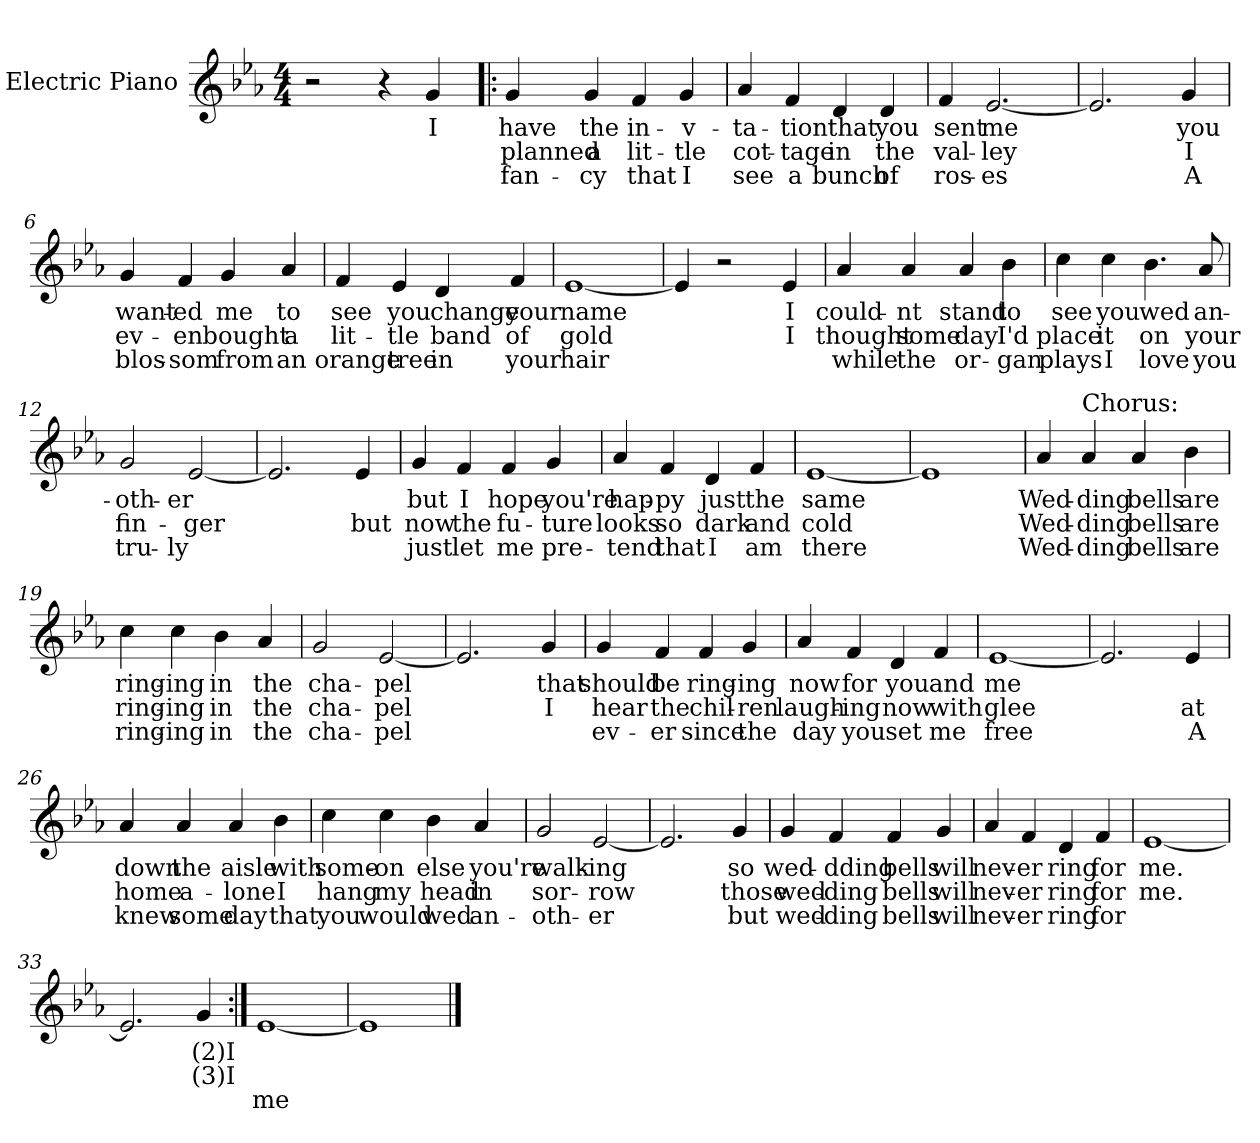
**kern	**text	**text	**text
*part1	*part1	*part1	*part1
*staff1	*staff1	*staff1	*staff1
*I"Electric Piano	*	*	*
*I'E.Pno	*	*	*
*clefG2	*	*	*
*k[b-e-a-]	*	*	*
*E-:	*	*	*
*M4/4	*	*	*
=1	=1	=1	=1
2r	.	.	.
4r	.	.	.
4g/	I	.	.
=2!|:	=2!|:	=2!|:	=2!|:
4g/	have	planned	fan-
4g/	the	a	-cy
4f/	in-	lit-	that
4g/	-v-	-tle	I
=3	=3	=3	=3
4a-/	-ta-	cot-	see
4f/	-tion	-tage	a
4d/	that	in	bunch
4d/	you	the	of
=4	=4	=4	=4
4f/	sent	val-	ros-
[2.e-/	me	-ley	-es
=5	=5	=5	=5
2.e-/]	.	.	.
4g/	you	I	A
!!LO:LB:g=z
=6	=6	=6	=6
4g/	want-	ev-	blos-
4f/	-ed	-en	-som
4g/	me	bought	from
4a-/	to	a	an
=7	=7	=7	=7
4f/	see	lit-	orange
4e-/	you	-tle	tree
4d/	change	band	in
4f/	your	of	your
=8	=8	=8	=8
[1e-	name	gold	hair
=9	=9	=9	=9
4e-/]	.	.	.
2r	.	.	.
4e-/	I	I	.
!!LO:LB:g=z
=10	=10	=10	=10
4a-/	could-	thought	while
4a-/	-nt	some	the
4a-/	stand	day	or-
4b-\	to	I'd	-gan
=11	=11	=11	=11
4cc\	see	place	plays
4cc\	you	it	I
4.b-\	wed	on	love
8a-/	an-	your	you
=12	=12	=12	=12
2g/	-oth-	fin-	tru-
[2e-/	-er	-ger	-ly
=13	=13	=13	=13
2.e-/]	.	.	.
4e-/	.	but	.
!!LO:LB:g=z
=14	=14	=14	=14
4g/	but	now	just
4f/	I	the	let
4f/	hope	fu-	me
4g/	you're	-ture	pre-
=15	=15	=15	=15
4a-/	hap-	looks	-tend
4f/	-py	so	that
4d/	just	dark	I
4f/	the	and	am
=16	=16	=16	=16
[1e-	same	cold	there
=17	=17	=17	=17
1e-]	.	.	.
!!LO:LB:g=z
=18	=18	=18	=18
4a-/	Wed-	Wed-	Wed-
!LO:TX:a:t=Chorus&colon;	!	!	!
4a-/	-ding	-ding	-ding
4a-/	bells	bells	bells
4b-\	are	are	are
=19	=19	=19	=19
4cc\	ring-	ring-	ring-
4cc\	-ing	-ing	-ing
4b-\	in	in	in
4a-/	the	the	the
=20	=20	=20	=20
2g/	cha-	cha-	cha-
[2e-/	-pel	-pel	-pel
=21	=21	=21	=21
2.e-/]	.	.	.
4g/	that	I	.
!!LO:LB:g=z
=22	=22	=22	=22
4g/	should	hear	ev-
4f/	be	the	-er
4f/	ring-	chil-	since
4g/	-ing	-ren	the
=23	=23	=23	=23
4a-/	now	laugh-	day
4f/	for	-ing	you
4d/	you	now	set
4f/	and	with	me
=24	=24	=24	=24
[1e-	me	glee	free
=25	=25	=25	=25
2.e-/]	.	.	.
4e-/	.	at	A
=26	=26	=26	=26
4a-/	down	home	knew
4a-/	the	a-	some
4a-/	aisle	-lone	day
4b-\	with	I	that
!!LO:LB:g=z
=27	=27	=27	=27
4cc\	some-	hang	you
4cc\	-on	my	would
4b-\	else	head	wed
4a-/	you're	in	an-
=28	=28	=28	=28
2g/	walk-	sor-	-oth-
[2e-/	-ing	-row	-er
=29	=29	=29	=29
2.e-/]	.	.	.
4g/	so	those	but
=30	=30	=30	=30
4g/	wed-	wed-	wed-
4f/	-dding	-ding	-ding
4f/	bells	bells	bells
4g/	will	will	will
=31	=31	=31	=31
4a-/	nev-	nev-	nev-
4f/	-er	-er	er
4d/	ring	ring	ring
4f/	for	for	for
=32	=32	=32	=32
[1e-	me.	me.	.
=33	=33	=33	=33
2.e-/]	.	.	.
4g/	(2)I	(3)I	.
=34:|!	=34:|!	=34:|!	=34:|!
[1e-	.	.	me
=35	=35	=35	=35
1e-]	.	.	.
==	==	==	==
*-	*-	*-	*-
